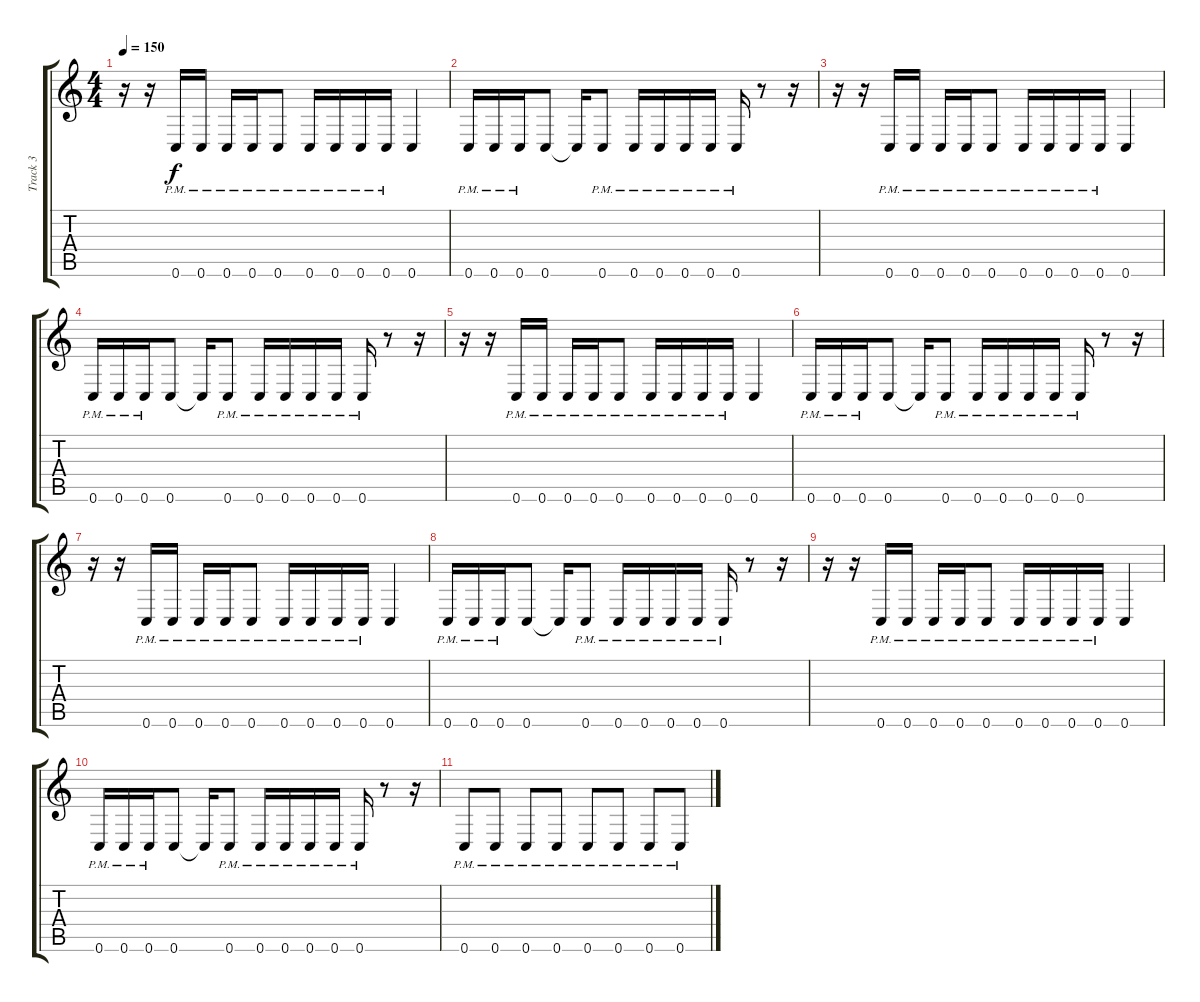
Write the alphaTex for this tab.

\track ("Track 3" "Track 3") {instrument distortionguitar}
\staff {score tabs}
\tuning (D4 A3 F3 C3 G2 C2) {hide}
\ts (4 4)
\tempo 150
\clef g2
\ks c
r.16{dy f} r.16 0.6{pm}.16 0.6{pm}.16 0.6{pm}.16 0.6{pm}.16 0.6{pm}.8 0.6{pm}.16 0.6{pm}.16 0.6{pm}.16 0.6{pm}.16 0.6.4 |
0.6{pm}.16 0.6{pm}.16 0.6{pm}.16 0.6.8 0.6{t}.16 0.6{pm}.8 0.6{pm}.16 0.6{pm}.16 0.6{pm}.16 0.6{pm}.16 0.6{pm}.16 r.8 r.16 |
r.16 r.16 0.6{pm}.16 0.6{pm}.16 0.6{pm}.16 0.6{pm}.16 0.6{pm}.8 0.6{pm}.16 0.6{pm}.16 0.6{pm}.16 0.6{pm}.16 0.6.4 |
0.6{pm}.16 0.6{pm}.16 0.6{pm}.16 0.6.8 0.6{t}.16 0.6{pm}.8 0.6{pm}.16 0.6{pm}.16 0.6{pm}.16 0.6{pm}.16 0.6{pm}.16 r.8 r.16 |
r.16 r.16 0.6{pm}.16 0.6{pm}.16 0.6{pm}.16 0.6{pm}.16 0.6{pm}.8 0.6{pm}.16 0.6{pm}.16 0.6{pm}.16 0.6{pm}.16 0.6.4 |
0.6{pm}.16 0.6{pm}.16 0.6{pm}.16 0.6.8 0.6{t}.16 0.6{pm}.8 0.6{pm}.16 0.6{pm}.16 0.6{pm}.16 0.6{pm}.16 0.6{pm}.16 r.8 r.16 |
r.16 r.16 0.6{pm}.16 0.6{pm}.16 0.6{pm}.16 0.6{pm}.16 0.6{pm}.8 0.6{pm}.16 0.6{pm}.16 0.6{pm}.16 0.6{pm}.16 0.6.4 |
0.6{pm}.16 0.6{pm}.16 0.6{pm}.16 0.6.8 0.6{t}.16 0.6{pm}.8 0.6{pm}.16 0.6{pm}.16 0.6{pm}.16 0.6{pm}.16 0.6{pm}.16 r.8 r.16 |
r.16 r.16 0.6{pm}.16 0.6{pm}.16 0.6{pm}.16 0.6{pm}.16 0.6{pm}.8 0.6{pm}.16 0.6{pm}.16 0.6{pm}.16 0.6{pm}.16 0.6.4 |
0.6{pm}.16 0.6{pm}.16 0.6{pm}.16 0.6.8 0.6{t}.16 0.6{pm}.8 0.6{pm}.16 0.6{pm}.16 0.6{pm}.16 0.6{pm}.16 0.6{pm}.16 r.8 r.16 |
0.6{pm}.8 0.6{pm}.8 0.6{pm}.8 0.6{pm}.8 0.6{pm}.8 0.6{pm}.8 0.6{pm}.8 0.6{pm}.8
